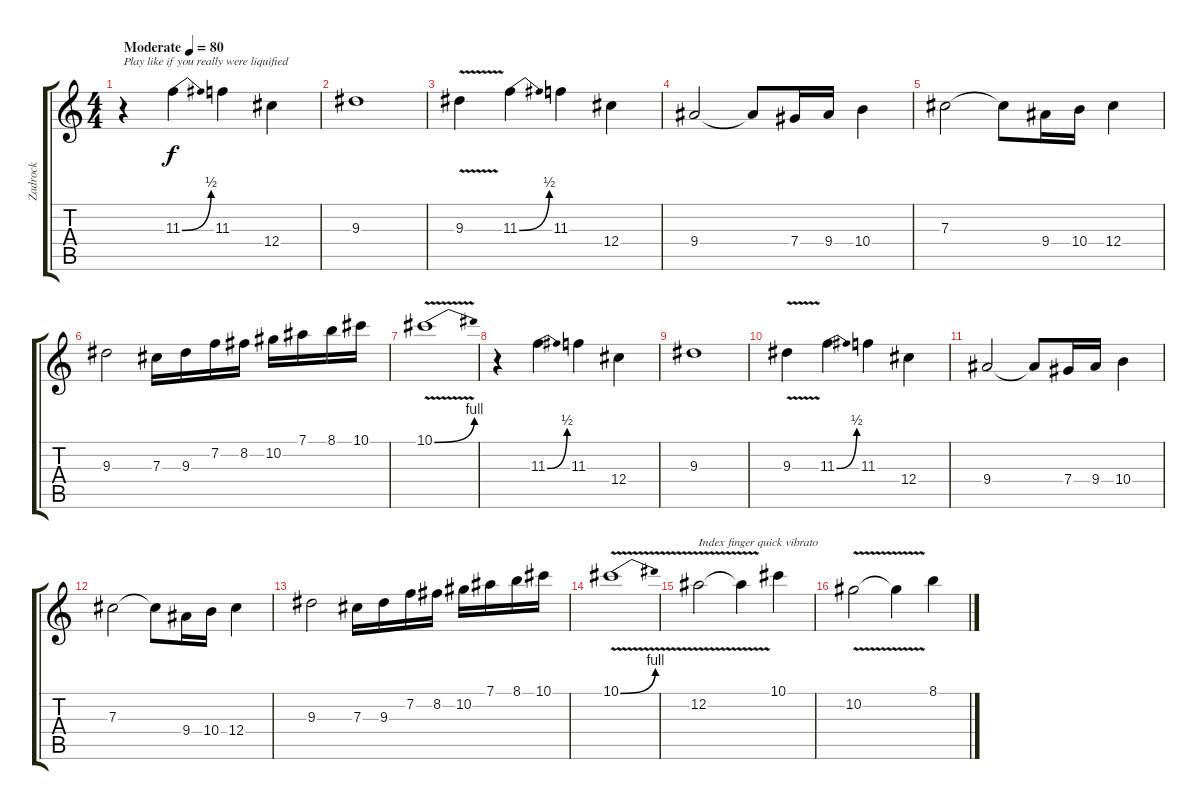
\track ("Zadrock" "Zadrock") {instrument overdrivenguitar}
\staff {score tabs}
\tuning (Eb4 Bb3 Gb3 Db3 Ab2 Eb2) {hide}
\ts (4 4)
\tempo (80 "Moderate")
\clef g2
\ks c
r.4{txt "Play like if you really were liquified" dy f instrument overdrivenguitar} 11.3{be (bend 0 0 60 2)}.4 11.3.4 12.4.4 |
9.3.1 |
9.3{v}.4 11.3{be (bend 0 0 60 2)}.4 11.3.4 12.4.4 |
9.4.2 9.4{t}.8 7.4.16 9.4.16 10.4.4 |
7.3.2 7.3{t}.8 9.4.16 10.4.16 12.4.4 |
9.3.2 7.3.16 9.3.16 7.2.16 8.2.16 10.2.16 7.1.16 8.1.16 10.1.16 |
10.1{be (bend 0 0 60 4) v}.1 |
r.4 11.3{be (bend 0 0 60 2)}.4 11.3.4 12.4.4 |
9.3.1 |
9.3{v}.4 11.3{be (bend 0 0 60 2)}.4 11.3.4 12.4.4 |
9.4.2 9.4{t}.8 7.4.16 9.4.16 10.4.4 |
7.3.2 7.3{t}.8 9.4.16 10.4.16 12.4.4 |
9.3.2 7.3.16 9.3.16 7.2.16 8.2.16 10.2.16 7.1.16 8.1.16 10.1.16 |
10.1{be (bend 0 0 60 4) v}.1 |
12.2{v}.2{txt "Index finger quick vibrato"} 12.2{t}.4 10.1.4 |
10.2{v}.2 10.2{t}.4 8.1.4
